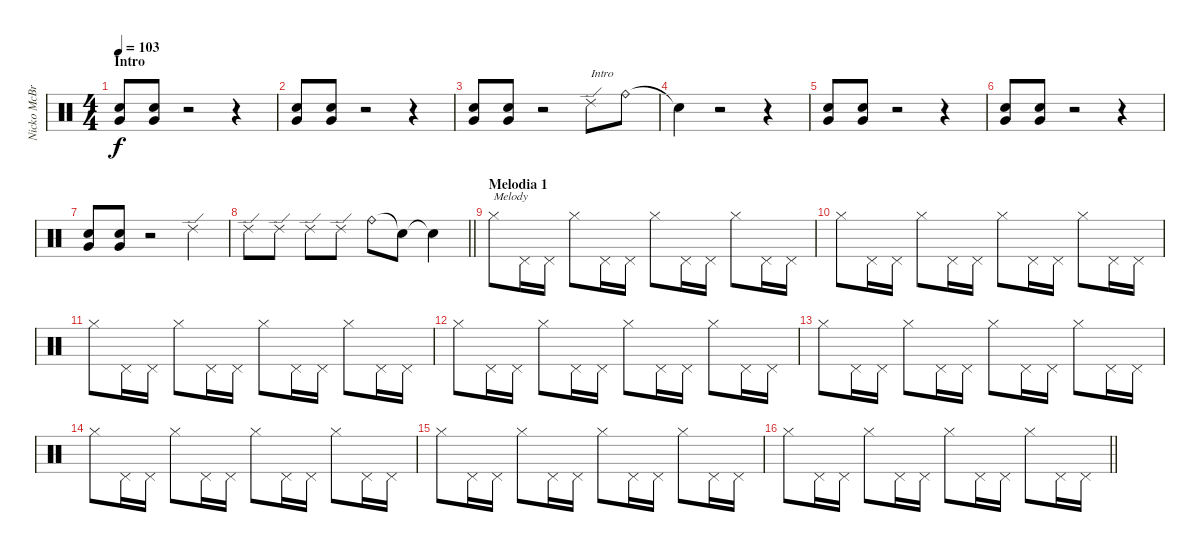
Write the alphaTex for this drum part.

\track ("Nicko McBrain" "Nicko McBr") {instrument percussion}
\staff {score}
\articulation defaults
\ts (4 4)
\section ("" "Intro")
\tempo 103
\clef neutral
\ks c
("Snare (hit) 2" "Very Low Tom (hit)").8{dy f} ("Snare (hit) 2" "Very Low Tom (hit)").8 r.2 r.4 |
("Snare (hit) 2" "Very Low Tom (hit)").8 ("Snare (hit) 2" "Very Low Tom (hit)").8 r.2 r.4 |
("Snare (hit) 2" "Very Low Tom (hit)").8 ("Snare (hit) 2" "Very Low Tom (hit)").8 r.2 "Ride (edge) 2".8{txt "Intro"} "Ride (bell)".8 |
"Snare (hit)"{t}.4 r.2 r.4 |
("Snare (hit) 2" "Very Low Tom (hit)").8 ("Snare (hit) 2" "Very Low Tom (hit)").8 r.2 r.4 |
("Snare (hit) 2" "Very Low Tom (hit)").8 ("Snare (hit) 2" "Very Low Tom (hit)").8 r.2 r.4 |
("Snare (hit) 2" "Very Low Tom (hit)").8 ("Snare (hit) 2" "Very Low Tom (hit)").8 r.2 "Ride (edge) 2".4 |
\barLineRight lightlight "Ride (edge) 2".8 "Ride (edge) 2".8 "Ride (edge) 2".8 "Ride (edge) 2".8 "Ride (bell)".8 "Snare (hit)"{t}.8 "Snare (hit)"{t}.4
|
\section ("" "Melodia 1")
"Hi-Hat (closed)".8{txt "Melody"} "Pedal Hi-Hat (hit)".16 "Pedal Hi-Hat (hit)".16 "Hi-Hat (closed)".8 "Pedal Hi-Hat (hit)".16 "Pedal Hi-Hat (hit)".16 "Hi-Hat (closed)".8 "Pedal Hi-Hat (hit)".16 "Pedal Hi-Hat (hit)".16 "Hi-Hat (closed)".8 "Pedal Hi-Hat (hit)".16 "Pedal Hi-Hat (hit)".16 |
"Hi-Hat (closed)".8 "Pedal Hi-Hat (hit)".16 "Pedal Hi-Hat (hit)".16 "Hi-Hat (closed)".8 "Pedal Hi-Hat (hit)".16 "Pedal Hi-Hat (hit)".16 "Hi-Hat (closed)".8 "Pedal Hi-Hat (hit)".16 "Pedal Hi-Hat (hit)".16 "Hi-Hat (closed)".8 "Pedal Hi-Hat (hit)".16 "Pedal Hi-Hat (hit)".16 |
"Hi-Hat (closed)".8 "Pedal Hi-Hat (hit)".16 "Pedal Hi-Hat (hit)".16 "Hi-Hat (closed)".8 "Pedal Hi-Hat (hit)".16 "Pedal Hi-Hat (hit)".16 "Hi-Hat (closed)".8 "Pedal Hi-Hat (hit)".16 "Pedal Hi-Hat (hit)".16 "Hi-Hat (closed)".8 "Pedal Hi-Hat (hit)".16 "Pedal Hi-Hat (hit)".16 |
"Hi-Hat (closed)".8 "Pedal Hi-Hat (hit)".16 "Pedal Hi-Hat (hit)".16 "Hi-Hat (closed)".8 "Pedal Hi-Hat (hit)".16 "Pedal Hi-Hat (hit)".16 "Hi-Hat (closed)".8 "Pedal Hi-Hat (hit)".16 "Pedal Hi-Hat (hit)".16 "Hi-Hat (closed)".8 "Pedal Hi-Hat (hit)".16 "Pedal Hi-Hat (hit)".16 |
"Hi-Hat (closed)".8 "Pedal Hi-Hat (hit)".16 "Pedal Hi-Hat (hit)".16 "Hi-Hat (closed)".8 "Pedal Hi-Hat (hit)".16 "Pedal Hi-Hat (hit)".16 "Hi-Hat (closed)".8 "Pedal Hi-Hat (hit)".16 "Pedal Hi-Hat (hit)".16 "Hi-Hat (closed)".8 "Pedal Hi-Hat (hit)".16 "Pedal Hi-Hat (hit)".16 |
"Hi-Hat (closed)".8 "Pedal Hi-Hat (hit)".16 "Pedal Hi-Hat (hit)".16 "Hi-Hat (closed)".8 "Pedal Hi-Hat (hit)".16 "Pedal Hi-Hat (hit)".16 "Hi-Hat (closed)".8 "Pedal Hi-Hat (hit)".16 "Pedal Hi-Hat (hit)".16 "Hi-Hat (closed)".8 "Pedal Hi-Hat (hit)".16 "Pedal Hi-Hat (hit)".16 |
"Hi-Hat (closed)".8 "Pedal Hi-Hat (hit)".16 "Pedal Hi-Hat (hit)".16 "Hi-Hat (closed)".8 "Pedal Hi-Hat (hit)".16 "Pedal Hi-Hat (hit)".16 "Hi-Hat (closed)".8 "Pedal Hi-Hat (hit)".16 "Pedal Hi-Hat (hit)".16 "Hi-Hat (closed)".8 "Pedal Hi-Hat (hit)".16 "Pedal Hi-Hat (hit)".16 |
\barLineRight lightlight "Hi-Hat (closed)".8 "Pedal Hi-Hat (hit)".16 "Pedal Hi-Hat (hit)".16 "Hi-Hat (closed)".8 "Pedal Hi-Hat (hit)".16 "Pedal Hi-Hat (hit)".16 "Hi-Hat (closed)".8 "Pedal Hi-Hat (hit)".16 "Pedal Hi-Hat (hit)".16 "Hi-Hat (closed)".8 "Pedal Hi-Hat (hit)".16 "Pedal Hi-Hat (hit)".16
